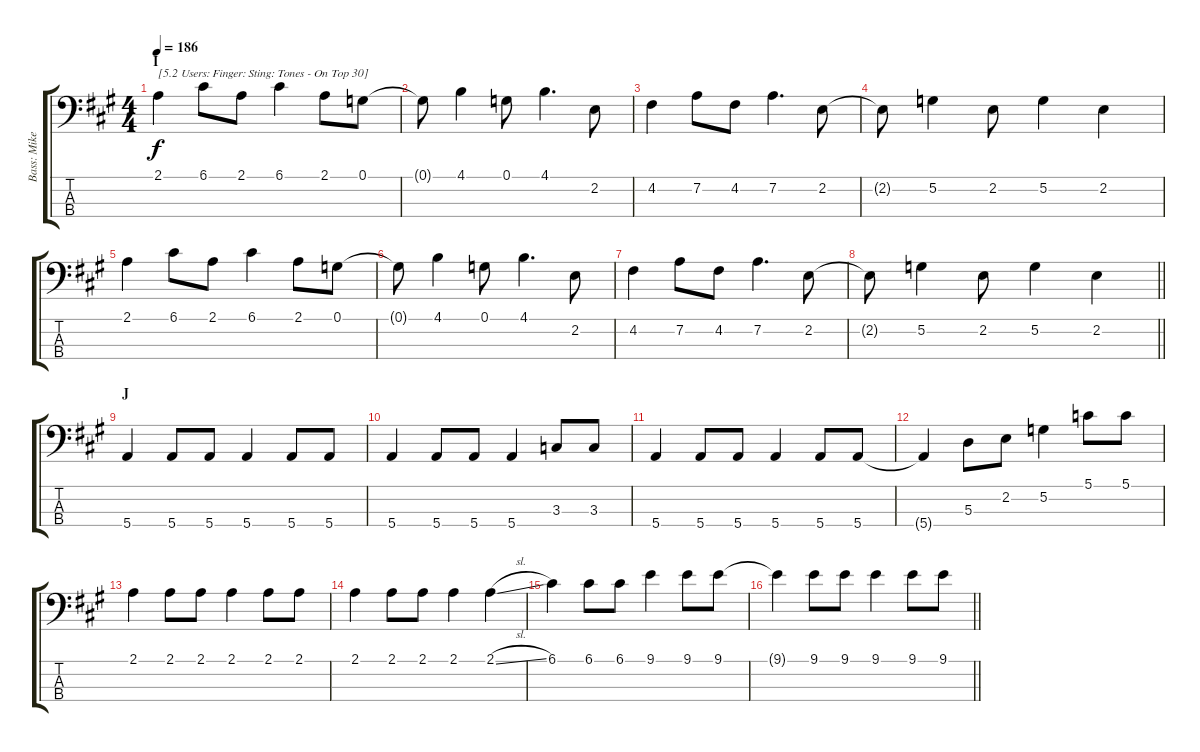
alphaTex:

\track ("Bass: Mike" "Bass: Mike") {instrument electricbassfinger}
\staff {score tabs}
\tuning (G2 D2 A1 E1) {hide}
\ts (4 4)
\section ("" "I")
\tempo 186
\clef f4
\ks a
2.1.4{txt "[5.2 Users: Finger: Sting: Tones - On Top 30]" dy f volume 13 instrument electricbassfinger} 6.1.8 2.1.8 6.1.4 2.1.8 0.1.8 |
0.1{t}.8 4.1.4 0.1.8 4.1.4{d} 2.2.8 |
4.2.4 7.2.8 4.2.8 7.2.4{d} 2.2.8 |
2.2{t}.8 5.2.4 2.2.8 5.2.4 2.2.4 |
2.1.4 6.1.8 2.1.8 6.1.4 2.1.8 0.1.8 |
0.1{t}.8 4.1.4 0.1.8 4.1.4{d} 2.2.8 |
4.2.4 7.2.8 4.2.8 7.2.4{d} 2.2.8 |
\barLineRight lightlight
2.2{t}.8 5.2.4 2.2.8 5.2.4 2.2.4 |
\section ("" "J")
5.4.4 5.4.8 5.4.8 5.4.4 5.4.8 5.4.8 |
5.4.4 5.4.8 5.4.8 5.4.4 3.3.8 3.3.8 |
5.4.4 5.4.8 5.4.8 5.4.4 5.4.8 5.4.8 |
5.4{t}.4 5.3.8 2.2.8 5.2.4 5.1.8 5.1.8 |
2.1.4 2.1.8 2.1.8 2.1.4 2.1.8 2.1.8 |
2.1.4 2.1.8 2.1.8 2.1.4 2.1{sl}.4 |
6.1.4 6.1.8 6.1.8 9.1.4 9.1.8 9.1.8 |
\barLineRight lightlight
9.1{t}.4 9.1.8 9.1.8 9.1.4 9.1.8 9.1.8
